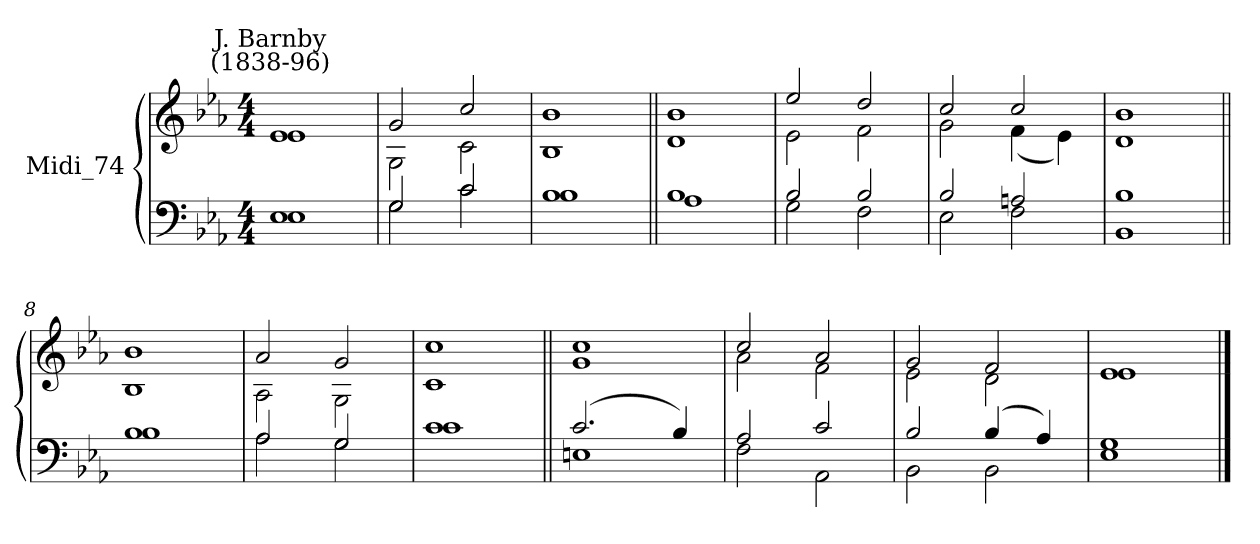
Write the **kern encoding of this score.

**kern	**kern
*part2	*part1
*staff2	*staff1
*I"Midi_74	*I"Midi_74
*clefF4	*clefG2
*k[b-e-a-]	*k[b-e-a-]
*E-:	*E-:
*M4/4	*M4/4
=1	=1
*^	*^
!	!	!LO:TX:a:cj:t=J. Barnby\n(1838-96)	!
1E-/	1E-\	1e-/	1e-\
=2	=2	=2	=2
2G/	2G\	2g/	2G\
2c/	2c\	2cc/	2c\
=3	=3	=3	=3
1B-/	1B-\	1b-/	1B-\
=4||	=4||	=4||	=4||
1B-/	1A-\	1b-/	1d\
=5	=5	=5	=5
2B-/	2G\	2ee-/	2e-\
2B-/	2F\	2dd/	2f\
=6	=6	=6	=6
2B-/	2E-\	2cc/	2g\
2An/	2F\	2cc/	(<4f\
.	.	.	4e-\)
=7	=7	=7	=7
1B-/	1BB-\	1b-\	1d\
=8||	=8||	=8||	=8||
1B-/	1B-\	1b-/	1B-\
=9	=9	=9	=9
2A-/	2A-\	2a-/	2A-\
2G/	2G\	2g/	2G\
=10	=10	=10	=10
1c/	1c\	1cc/	1c\
=11||	=11||	=11||	=11||
(>2.c/	1En\	1cc/	1g\
4B-/)	.	.	.
=12	=12	=12	=12
2A-/	2F\	2cc/	2a-\
2c/	2AA-\	2a-/	2f\
=13	=13	=13	=13
2B-/	2BB-\	2g/	2e-\
(>4B-/	2BB-\	2f/	2d\
4A-/)	.	.	.
=14	=14	=14	=14
1G/	1E-\	1e-/	1e-\
*v	*v	*	*
*	*v	*v
==	==
*-	*-
